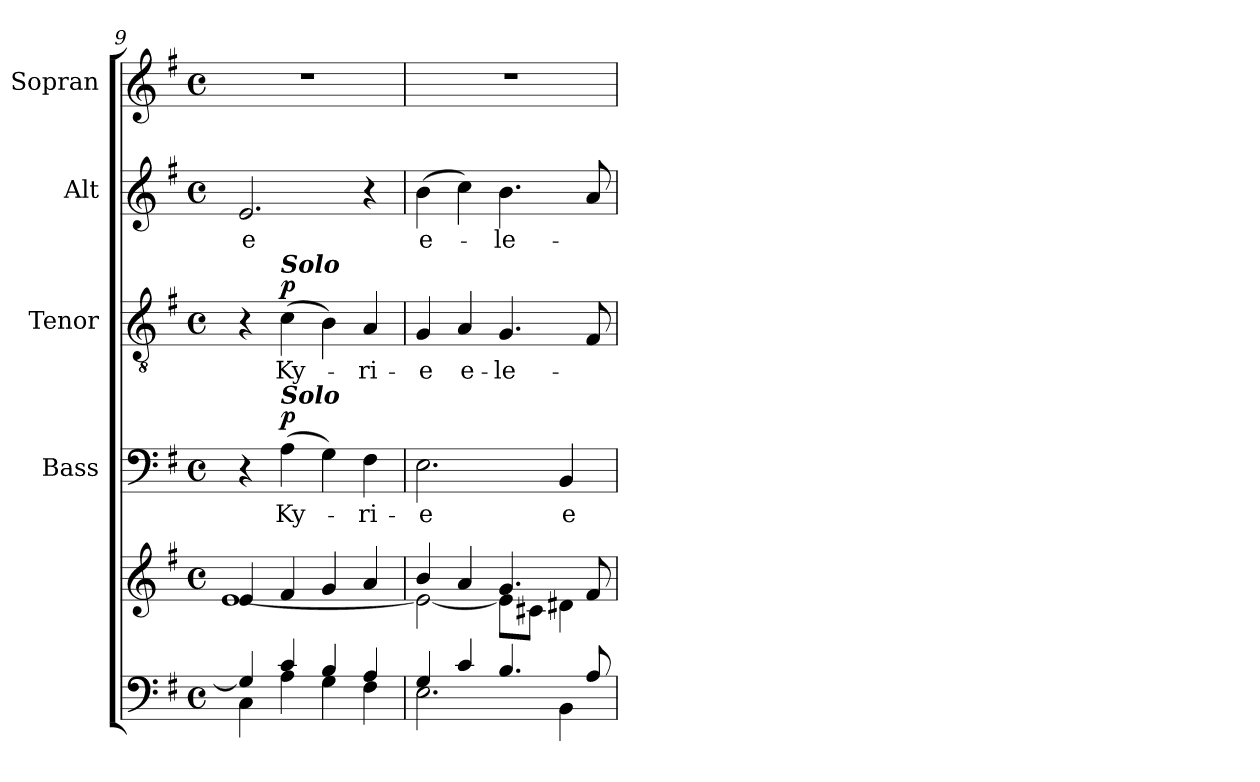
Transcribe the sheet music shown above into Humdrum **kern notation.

**kern	**kern	**kern	**text	**dynam	**kern	**text	**dynam	**kern	**text	**kern
*part5	*part5	*part4	*part4	*part4	*part3	*part3	*part3	*part2	*part2	*part1
*staff6	*staff5	*staff4	*staff4	*staff4	*staff3	*staff3	*staff3	*staff2	*staff2	*staff1
*	*	*I"Bass	*	*	*I"Tenor	*	*	*I"Alt	*	*I"Sopran
*	*	*I'B.	*	*	*I'T.	*	*	*I'A.	*	*I'S.
*clefF4	*clefG2	*clefF4	*	*	*clefGv2	*	*	*clefG2	*	*clefG2
*k[f#]	*k[f#]	*k[f#]	*	*	*k[f#]	*	*	*k[f#]	*	*k[f#]
*G:	*G:	*G:	*	*	*G:	*	*	*G:	*	*G:
*M4/4	*M4/4	*M4/4	*	*	*M4/4	*	*	*M4/4	*	*M4/4
*met(c)	*met(c)	*met(c)	*	*	*met(c)	*	*	*met(c)	*	*met(c)
=9	=9	=9	=9	=9	=9	=9	=9	=9	=9	=9
*^	*^	*	*	*	*	*	*	*	*	*
!	!	!	!	!	!	!	!	!	!	!	!LO:LY:b	!
4G/]	4C\	4e/	[<1e	4r	.	.	4r	.	.	2.e/	-e	1r
!	!	!	!	!	!	!	!LO:TX:a:Bi:t=Solo	!	!	!	!	!
!	!	!	!	!LO:TX:a:Bi:t=Solo	!	!	!	!	!	!	!	!
!	!	!	!	!	!LO:LY:b	!LO:DY:a	!	!LO:LY:b	!LO:DY:a	!	!	!
4c/	4A\	4f#/	.	(>4A\	Ky-	p	(>4c\	Ky-	p	.	.	.
4B/	4G\	4g/	.	4G\)	.	.	4B\)	.	.	.	.	.
!	!	!	!	!	!LO:LY:b	!	!	!LO:LY:b	!	!	!	!
4A/	4F#\	4a/	.	4F#\	-ri-	.	4A/	-ri-	.	4r	.	.
=10	=10	=10	=10	=10	=10	=10	=10	=10	=10	=10	=10	=10
!	!	!	!	!	!LO:LY:b	!	!	!LO:LY:b	!	!	!LO:LY:b	!
4G/	2.E\	4b/	2e\_	2.E\	-e	.	4G/	-e	.	(>4b\	e-	1r
!	!	!	!	!	!	!	!	!LO:LY:b	!	!	!	!
4c/	.	4a/	.	.	.	.	4A/	e-	.	4cc\)	.	.
!	!	!	!	!	!	!	!	!LO:LY:b	!	!	!LO:LY:b	!
4.B/	.	4.g/	8e\L]	.	.	.	4.G/	-le-	.	4.b\	-le-	.
.	.	.	8c#X\J	.	.	.	.	.	.	.	.	.
!	!	!	!	!	!LO:LY:b	!	!	!	!	!	!	!
.	4BB\	.	4d#X\	4BB/	e-	.	.	.	.	.	.	.
8A/	.	8f#/	.	.	.	.	8F#/	.	.	8a/	.	.
*v	*v	*	*	*	*	*	*	*	*	*	*	*
*	*v	*v	*	*	*	*	*	*	*	*	*
=	=	=	=	=	=	=	=	=	=	=
*-	*-	*-	*-	*-	*-	*-	*-	*-	*-	*-
